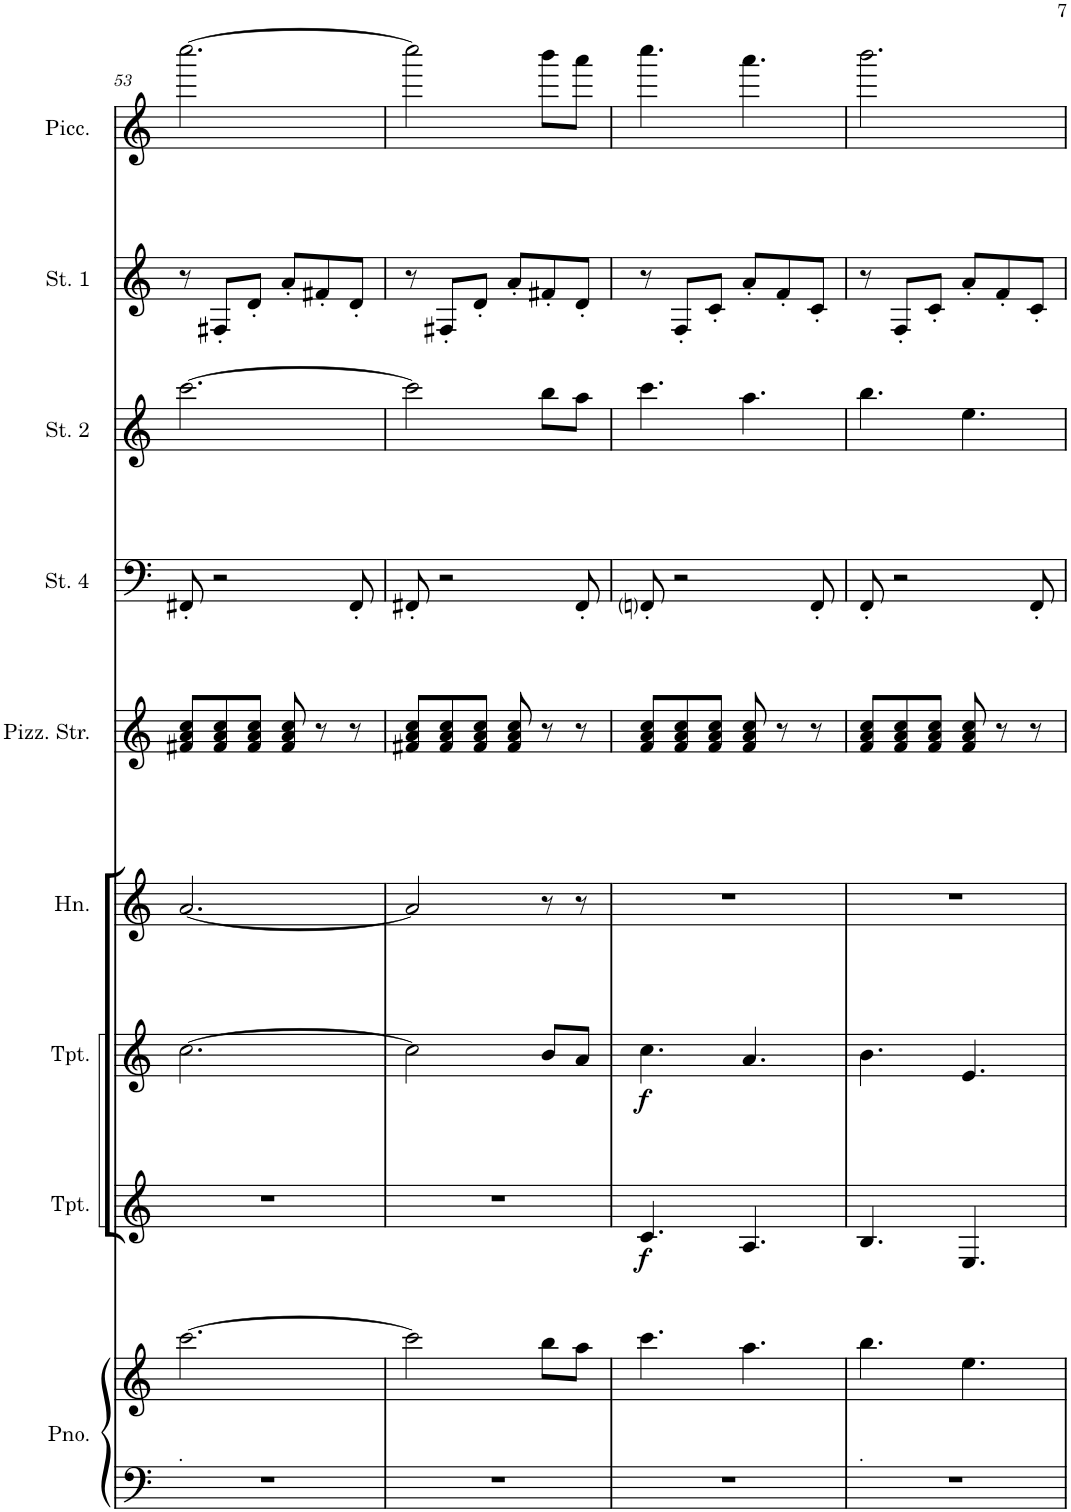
**kern	**kern	**dynam	**kern	**dynam	**kern	**kern	**kern	**kern	**kern	**kern
*part9	*part8	*part8	*part7	*part7	*part6	*part5	*part4	*part3	*part2	*part1
*staff9	*staff8	*staff8	*staff7	*staff7	*staff6	*staff5	*staff4	*staff3	*staff2	*staff1
*I"Piano	*I"Trumpet	*	*I"Trumpet	*	*I"Horn	*I"Pizzicato Strings	*I"Strings 4	*I"Strings 2	*I"Strings 1	*I"Piccolo
*I'Pno.	*I'Tpt.	*	*I'Tpt.	*	*I'Hn.	*I'Pizz. Str.	*I'St. 4	*I'St. 2	*I'St. 1	*I'Picc.
!!LO:PB:g=z
*clefG2	*clefG2	*	*clefG2	*	*clefG2	*clefG2	*clefF4	*clefG2	*clefG2	*clefG2
*	*Trd1c2	*	*Trd1c2	*	*Trd7c12	*	*	*	*	*Trd-7c-12
*k[]	*k[]	*	*k[]	*	*k[]	*k[]	*k[]	*k[]	*k[]	*k[]
*M6/8	*M6/8	*	*M6/8	*	*M6/8	*M6/8	*M6/8	*M6/8	*M6/8	*M6/8
=53	=53	=53	=53	=53	=53	=53	=53	=53	=53	=53
[2.ccc\	2.r	.	[2.cc\	.	[2.a/	8f#X/ 8a/ 8cc/L	8FF#X'/	[2.ccc\	8r	[2.cccc\
.	.	.	.	.	.	8f#/ 8a/ 8cc/	2r	.	8F#X'/L	.
.	.	.	.	.	.	8f#/ 8a/ 8cc/J	.	.	8d'/J	.
.	.	.	.	.	.	8f#/ 8a/ 8cc/	.	.	8a'/L	.
.	.	.	.	.	.	8r	.	.	8f#X'/	.
.	.	.	.	.	.	8r	8FF#'/	.	8d'/J	.
=54	=54	=54	=54	=54	=54	=54	=54	=54	=54	=54
2ccc\]	2.r	.	2cc\]	.	2a/]	8f#X/ 8a/ 8cc/L	8FF#X'/	2ccc\]	8r	2cccc\]
.	.	.	.	.	.	8f#/ 8a/ 8cc/	2r	.	8F#X'/L	.
.	.	.	.	.	.	8f#/ 8a/ 8cc/J	.	.	8d'/J	.
.	.	.	.	.	.	8f#/ 8a/ 8cc/	.	.	8a'/L	.
8bb\L	.	.	8b/L	.	8r	8r	.	8bb\L	8f#X'/	8bbb\L
8aa\J	.	.	8a/J	.	8r	8r	8FF#'/	8aa\J	8d'/J	8aaa\J
=55	=55	=55	=55	=55	=55	=55	=55	=55	=55	=55
!	!	!LO:DY:b	!	!LO:DY:b	!	!	!	!	!	!
4.ccc\	4.c/	f	4.cc\	f	2.r	8f/ 8a/ 8cc/L	8FFni'/	4.ccc\	8r	4.cccc\
.	.	.	.	.	.	8f/ 8a/ 8cc/	2r	.	8F'/L	.
.	.	.	.	.	.	8f/ 8a/ 8cc/J	.	.	8c'/J	.
4.aa\	4.A/	.	4.a/	.	.	8f/ 8a/ 8cc/	.	4.aa\	8a'/L	4.aaa\
.	.	.	.	.	.	8r	.	.	8f'/	.
.	.	.	.	.	.	8r	8FF'/	.	8c'/J	.
=56	=56	=56	=56	=56	=56	=56	=56	=56	=56	=56
4.bb\	4.B/	.	4.b\	.	2.r	8f/ 8a/ 8cc/L	8FF'/	4.bb\	8r	2.bbb\
.	.	.	.	.	.	8f/ 8a/ 8cc/	2r	.	8F'/L	.
.	.	.	.	.	.	8f/ 8a/ 8cc/J	.	.	8c'/J	.
4.ee\	4.E/	.	4.e/	.	.	8f/ 8a/ 8cc/	.	4.ee\	8a'/L	.
.	.	.	.	.	.	8r	.	.	8f'/	.
.	.	.	.	.	.	8r	8FF'/	.	8c'/J	.
=	=	=	=	=	=	=	=	=	=	=
*-	*-	*-	*-	*-	*-	*-	*-	*-	*-	*-
